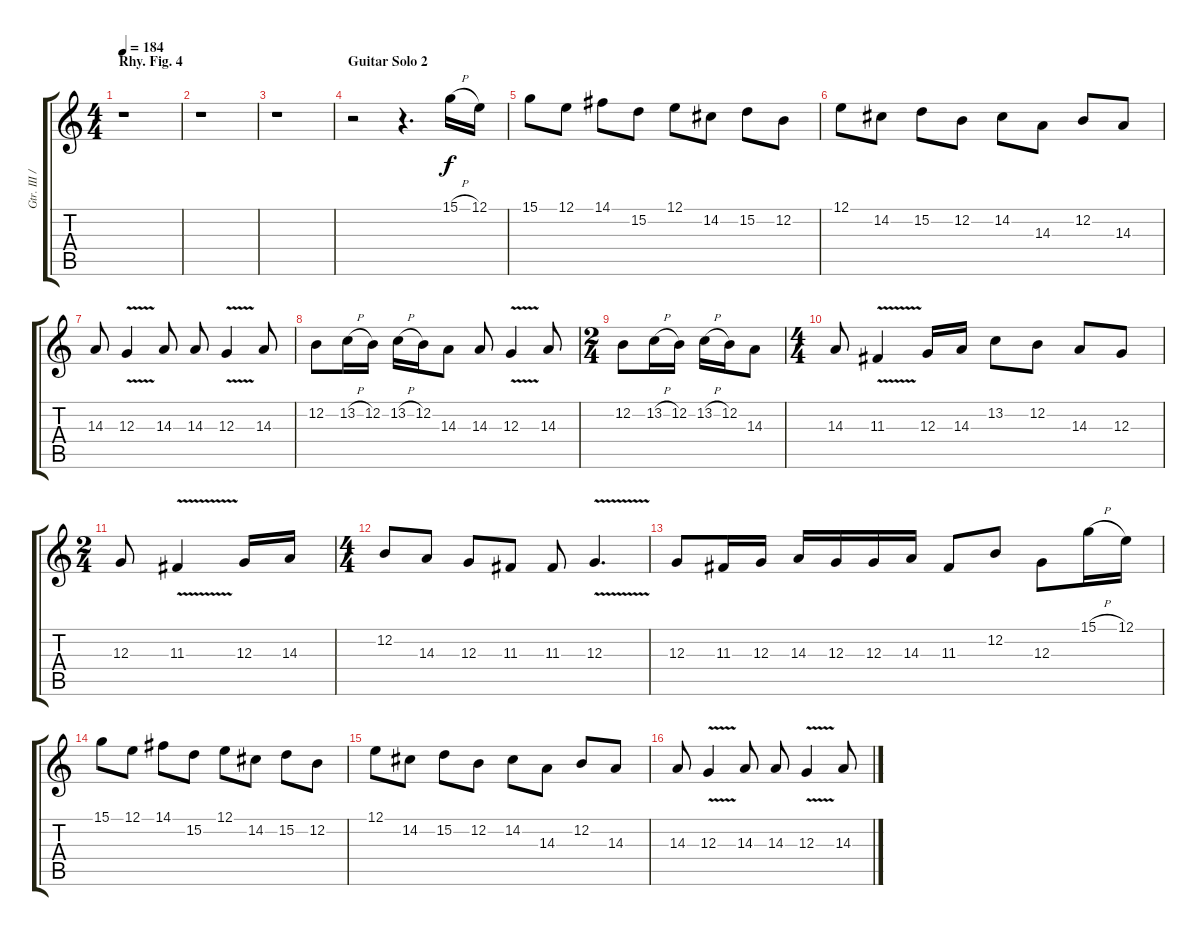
\track ("Gtr. III / Voice / Effects" "Gtr. III /") {instrument lead6voice}
\staff {score tabs}
\tuning (E4 B3 G3 D3 A2 E2) {hide}
\ts (4 4)
\section ("" "Rhy. Fig. 4")
\tempo 184
\clef g2
\ks c
r.1{dy f} |
r.1 |
r.1 |
\section ("" "Guitar Solo 2")
r.2{instrument overdrivenguitar} r.4{d} 15.1{h}.16{balance 10} 12.1.16 |
15.1.8{balance 10} 12.1.8 14.1.8 15.2.8 12.1.8 14.2.8 15.2.8 12.2.8 |
12.1.8{balance 10} 14.2.8 15.2.8 12.2.8 14.2.8 14.3.8 12.2.8 14.3.8 |
14.3.8{balance 10} 12.3{v}.4 14.3.8 14.3.8 12.3{v}.4 14.3.8 |
12.2.8{balance 10} 13.2{h}.16 12.2.16 13.2{h}.16 12.2.16 14.3.8 14.3.8 12.3{v}.4 14.3.8 |
\ts (2 4)
12.2.8{balance 10} 13.2{h}.16 12.2.16 13.2{h}.16 12.2.16 14.3.8 |
\ts (4 4)
14.3.8{balance 10} 11.3{v}.4 12.3.16 14.3.16 13.2.8 12.2.8 14.3.8 12.3.8 |
\ts (2 4)
12.3.8{balance 10} 11.3{v}.4 12.3.16 14.3.16 |
\ts (4 4)
12.2.8{balance 10} 14.3.8 12.3.8 11.3.8 11.3.8 12.3{v}.4{d} |
12.3.8{balance 10} 11.3.16 12.3.16 14.3.16 12.3.16 12.3.16 14.3.16 11.3.8 12.2.8 12.3.8 15.1{h}.16 12.1.16 |
15.1.8{balance 10} 12.1.8 14.1.8 15.2.8 12.1.8 14.2.8 15.2.8 12.2.8 |
12.1.8{balance 10} 14.2.8 15.2.8 12.2.8 14.2.8 14.3.8 12.2.8 14.3.8 |
14.3.8{balance 10} 12.3{v}.4 14.3.8 14.3.8 12.3{v}.4 14.3.8
